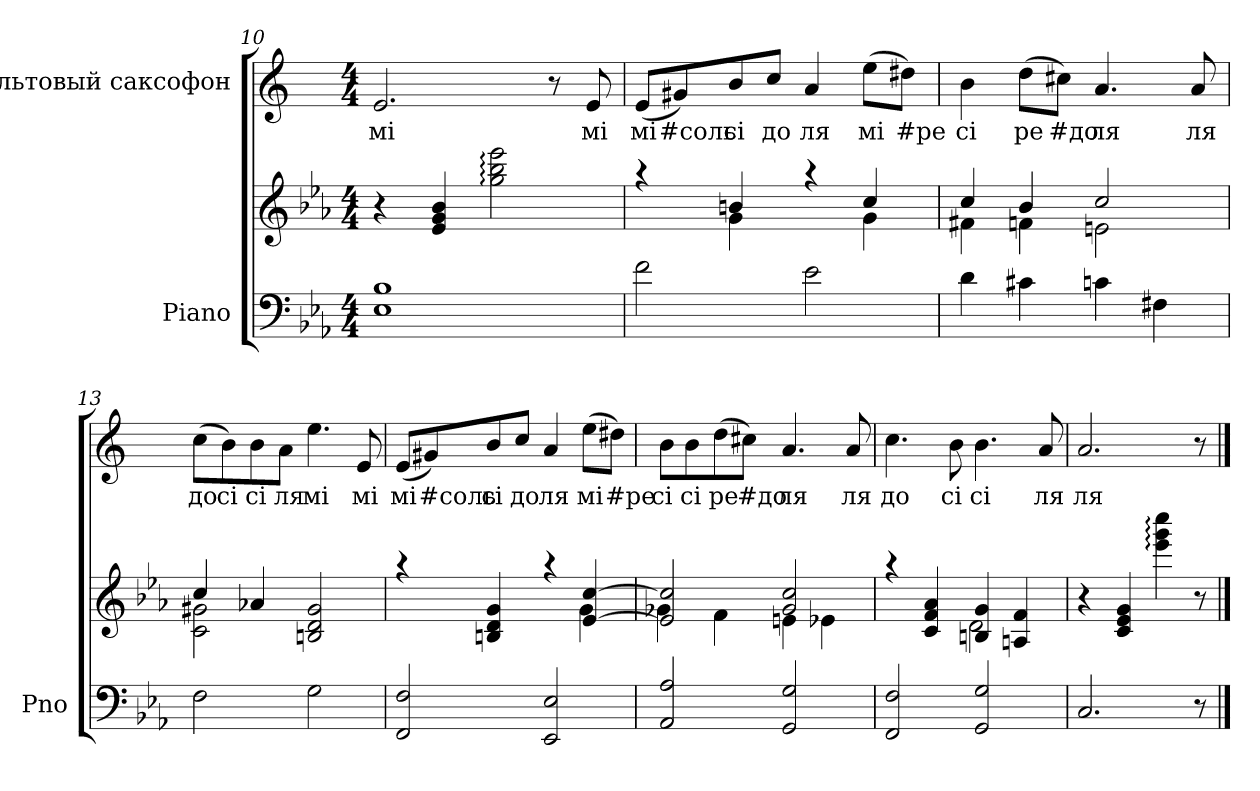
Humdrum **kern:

**kern	**kern	**kern	**text
*part2	*part2	*part1	*part1
*staff3	*staff2	*staff1	*staff1
*I"Piano	*	*I"Альтовый саксофон	*
*I'Pno	*	*	*
!!LO:LB:g=z
*clefF4	*clefG2	*clefG2	*
*	*	*ITrd5c9	*
*k[b-e-a-]	*k[b-e-a-]	*k[b-e-a-]	*
*M4/4	*M4/4	*M4/4	*
=10	=10	=10	=10
!	!	!	!LO:LY:b
1E- 1B-	4r	2.G/	мі
.	4e-/ 4g/ 4b-/	.	.
.	2gg\: 2bb-\: 2eee-\:	.	.
.	.	8r	.
!	!	!	!LO:LY:b
.	.	8G/	мі
=11	=11	=11	=11
*	*^	*	*
!	!	!	!	!LO:LY:b
2f\	4raa	4ryy	(<8G/L	мі
!	!	!	!	!LO:LY:b
.	.	.	8Bn/)	#соль
!	!	!	!	!LO:LY:b
.	4bn/	4g\	8d/	сі
!	!	!	!	!LO:LY:b
.	.	.	8e-/J	до
!	!	!	!	!LO:LY:b
2e-\	4raa	4ryy	4c/	ля
!	!	!	!	!LO:LY:b
.	4cc/	4g\	(>8g\L	мі
!	!	!	!	!LO:LY:b
.	.	.	8f#X\J)	#ре
=12	=12	=12	=12	=12
!	!	!	!	!LO:LY:b
4d\	4cc/	4f#X\	4d\	сі
!	!	!	!	!LO:LY:b
4c#X\	4b-/	4fn\	(>8f\L	ре
!	!	!	!	!LO:LY:b
.	.	.	8en\J)	#до
!	!	!	!	!LO:LY:b
4cn\	2cc/	2en\	4.c/	ля
4F#X\	.	.	.	.
!	!	!	!	!LO:LY:b
.	.	.	8c/	ля
=13	=13	=13	=13	=13
!	!	!	!	!LO:LY:b
2F\	4cc/	2c\ 2g#X\	(>8e-\L	до
!	!	!	!	!LO:LY:b
.	.	.	8d\)	сі
*	*	*	*MM50	*
!	!	!	!	!LO:LY:b
.	4a-X/	.	8d\	сі
!	!	!	!	!LO:LY:b
.	.	.	8c\J	ля
*	*	*	*MM40	*
!	!	!	!	!LO:LY:b
2G\	2Bn/ 2d/ 2g#/	2ryy	4.g\	мі
*	*	*	*MM55	*
!	!	!	!	!LO:LY:b
.	.	.	8G/	мі
!!LO:LB:g=z
=14	=14	=14	=14	=14
!	!	!	!	!LO:LY:b
2FF/ 2F/	4raa	2.ryy	(<8G/L	мі
!	!	!	!	!LO:LY:b
.	.	.	8Bn/)	#соль
!	!	!	!	!LO:LY:b
.	4Bn/ 4d/ 4g/	.	8d/	сі
!	!	!	!	!LO:LY:b
.	.	.	8e-/J	до
!	!	!	!	!LO:LY:b
2EE-/ 2E-/	4raa	.	4c/	ля
!	!	!	!	!LO:LY:b
.	[4e-/ [4cc/	4g\	(>8g\L	мі
!	!	!	!	!LO:LY:b
.	.	.	8f#X\J)	#ре
=15	=15	=15	=15	=15
!	!	!	!	!LO:LY:b
2AA-/ 2A-/	2e-/] 2cc/]	4g-X\	8d\L	сі
!	!	!	!	!LO:LY:b
.	.	.	8d\	сі
!	!	!	!	!LO:LY:b
.	.	4f\	(>8f\	ре
!	!	!	!	!LO:LY:b
.	.	.	8en\J)	#до
!	!	!	!	!LO:LY:b
2GG/ 2G/	2g-/ 2cc/	4en\	4.c/	ля
.	.	4e-X\	.	.
!	!	!	!	!LO:LY:b
.	.	.	8c/	ля
=16	=16	=16	=16	=16
!	!	!	!	!LO:LY:b
2FF/ 2F/	4raa	2ryy	4.e-\	до
.	4c/ 4f/ 4a-/	.	.	.
!	!	!	!	!LO:LY:b
.	.	.	8d\	сі
!	!	!	!	!LO:LY:b
2GG/ 2G/	4Bn/ 4g/	2d\	4.d\	сі
.	4An/ 4f/	.	.	.
!	!	!	!	!LO:LY:b
.	.	.	8c/	ля
*	*v	*v	*	*
=17	=17	=17	=17
!	!	!	!LO:LY:b
2.C/	4r	2.c/	ля
.	4c/ 4e-/ 4g/	.	.
.	4eee-\: 4ggg\: 4cccc\:	.	.
8r	8r	8r	.
==	==	==	==
*-	*-	*-	*-
